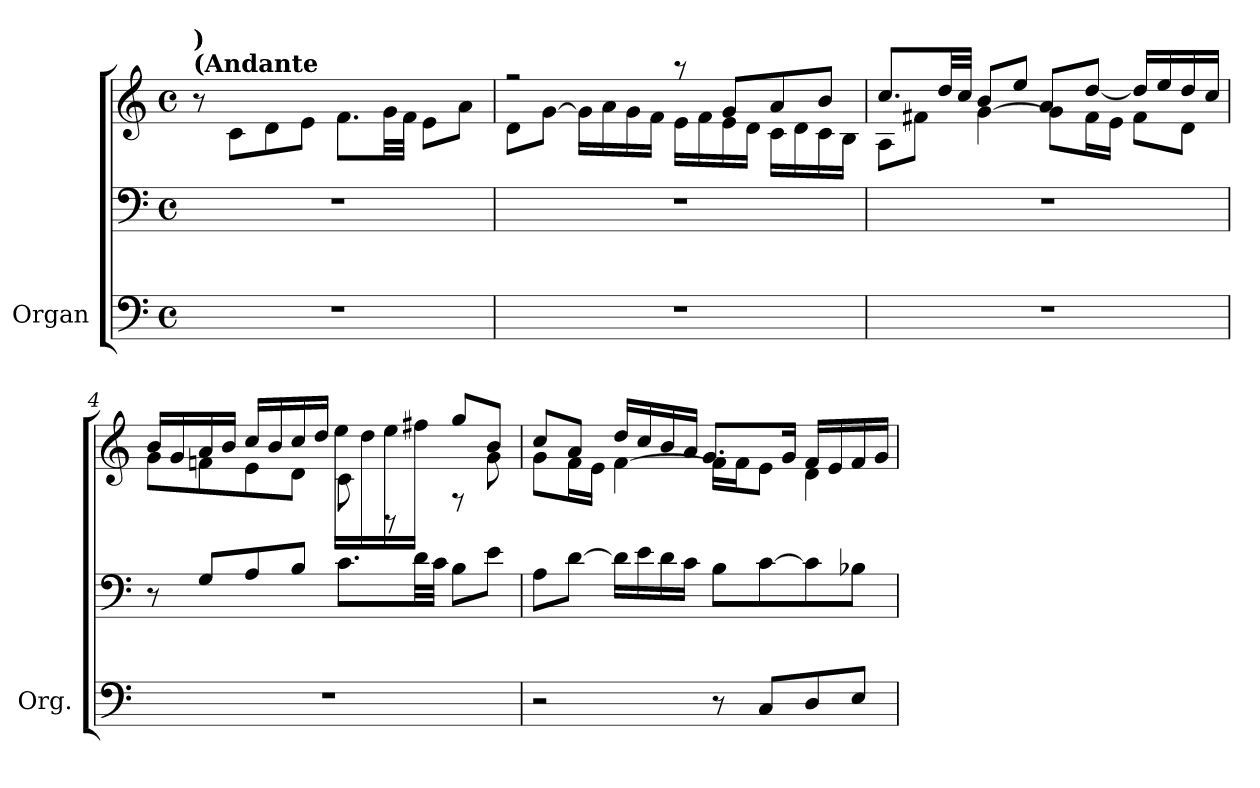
**kern	**kern	**kern
*part1	*part1	*part1
*staff3	*staff2	*staff1
*I"Organ	*	*
*I'Org.	*	*
*clefF4	*clefF4	*clefG2
*k[]	*k[]	*k[]
*M4/4	*M4/4	*M4/4
*met(c)	*met(c)	*met(c)
*MM63	*MM63	*MM63
=1	=1	=1
!	!	!LO:TX:a:B:t=(Andante
!	!	!LO:TX:a:B:t=)
1r	1r	8r
.	.	8c\L
.	.	8d\
.	.	8e\J
.	.	8.f\L
.	.	32g\LL
.	.	32f\JJJ
.	.	8e\L
.	.	8a\J
=2	=2	=2
*	*	*^
1r	1r	8d\L	2rff
.	.	[8g\J	.
.	.	16g\LL]	.
.	.	16a\	.
.	.	16g\	.
.	.	16f\JJ	.
.	.	16e\LL	8raa
.	.	16f\	.
.	.	16e\	8g/L
.	.	16d\JJ	.
.	.	16c\LL	8a/
.	.	16d\	.
.	.	16c\	8b/J
.	.	16B\JJ	.
=3	=3	=3	=3
1r	1r	8A\L	8.cc/L
.	.	8f#X\J	.
.	.	.	32dd/LL
.	.	.	32cc/JJJ
.	.	[4g\	8b/L
.	.	.	8ee/J
.	.	8g\L]	8a/L
.	.	16f#\L	[8dd/J
.	.	16e\JJ	.
.	.	8f#\L	16dd/LL]
.	.	.	16ee/
.	.	8d\J	16dd/
.	.	.	16cc/JJ
!!LO:LB:g=z	!!
=4	=4	=4	=4
1r	8r	8g\L	16b/LL
.	.	.	16g/
.	8G/L	8fn\	16a/
.	.	.	16b/JJ
.	8A/	8e\	16cc/LL
.	.	.	16b/
.	8B/J	8d\J	16cc/
.	.	.	16dd/JJ
.	8.c\L	8c\	16ee\LL
.	.	.	16dd\
.	.	8rBB	16ee\
.	32d\LL	.	16ff#X\JJ
.	32c\JJJ	.	.
.	8B\L	8rF	8gg/L
.	8e\J	8g\	8b/J
=5	=5	=5	=5
2r	8A\L	8g\L	8cc/L
.	[8d\J	16f\L	8a/J
.	.	16e\JJ	.
.	16d\LL]	[4f\	16dd/LL
.	16e\	.	16cc/
.	16d\	.	16b/
.	16c\JJ	.	16a/JJ
8r	8B\L	16f\LL]	8.g/L
.	.	16f\J	.
8C/L	[8c\	8e\J	.
.	.	.	16g/Jk
8D/	8c\]	4d\	16f/LL
.	.	.	16e/
8E/J	8B-X\J	.	16f/
.	.	.	16g/JJ
*	*	*v	*v
=	=	=
*-	*-	*-
